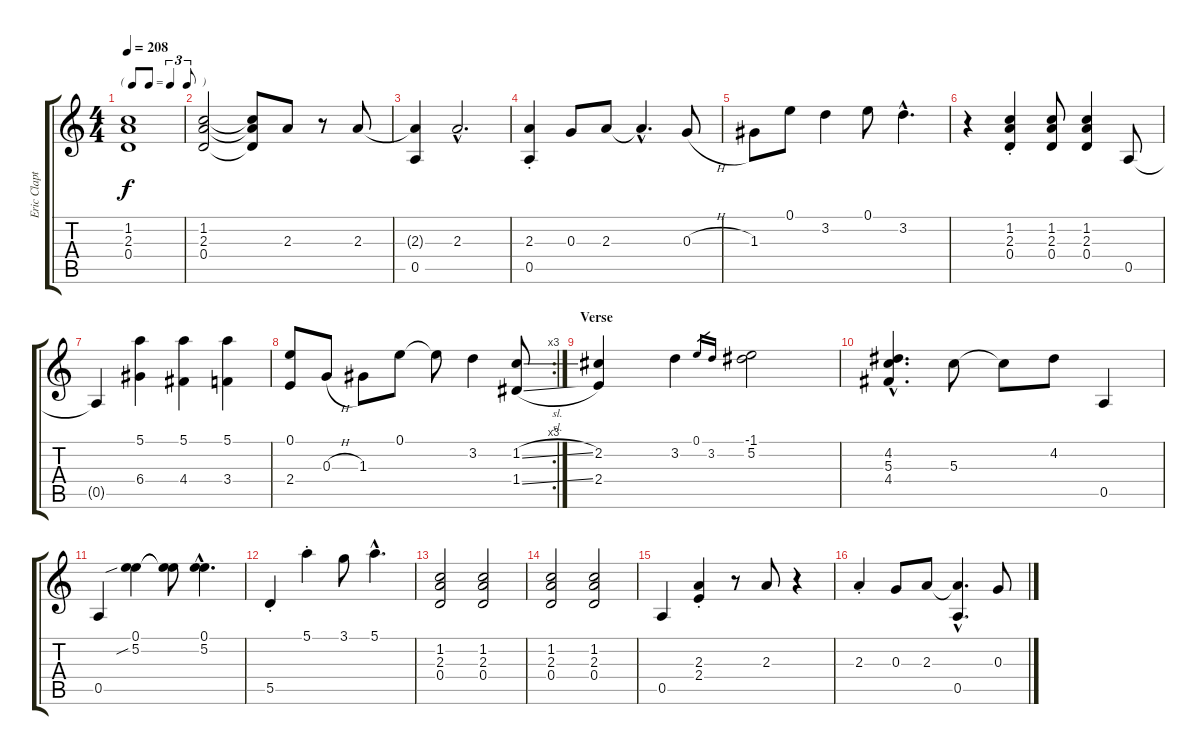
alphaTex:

\track ("Eric Clapton Guitar I" "Eric Clapt") {instrument electricguitarclean}
\staff {score tabs}
\tuning (E4 B3 G3 D3 A2 E2) {hide}
\ts (4 4)
\tf triplet8th
\tempo 208
\clef g2
\ks c
(1.2 2.3 0.4).1{dy f} |
(1.2 2.3 0.4).2 (1.2{t} 2.3{t} 0.4{t}).8 2.3.8 r.8 2.3.8 |
(2.3{t} 0.5).4 2.3{hac}.2{d} |
(2.3{st} 0.5{st}).4 0.3.8 2.3.8 2.3{hac t}.4{d} 0.3{h}.8 |
1.3.8 0.1.8 3.2.4 0.1.8 3.2{hac}.4{d} |
r.4 (1.2{st} 2.3{st} 0.4{st}).4 (1.2 2.3 0.4).8 (1.2 2.3 0.4).4 0.5.8 |
0.5{t}.4 (5.1 6.4).4 (5.1 4.4).4 (5.1 3.4).4 |
\rc 3
(0.1 2.4).8 0.3{h}.8 1.3.8 0.1.8 0.1{t}.8 3.2.4 (1.2{sl} 1.4{sl}).8 |
\section ("" "Verse")
(2.2 2.4).4 3.2.4 0.1.16{gr} 3.2.16{gr} (-1.1 5.2).2 |
(4.2{hac} 5.3{hac} 4.4{hac}).4{d} 5.3.8 5.3{t}.8 4.2.8 0.5.4 |
0.5.4 (0.1 5.2{sib}).4 (0.1{t} 5.2{t}).8 (0.1{hac} 5.2{hac}).4{d} |
5.5{st}.4 5.1{st}.4 3.1.8 5.1{hac}.4{d} |
(1.2 2.3 0.4).2 (1.2 2.3 0.4).2 |
(1.2 2.3 0.4).2 (1.2 2.3 0.4).2 |
0.5.4 (2.3{st} 2.4{st}).4 r.8 2.3.8 r.4 |
2.3{st}.4 0.3.8 2.3.8 (2.3{hac t} 0.5{hac}).4{d} 0.3{h}.8
